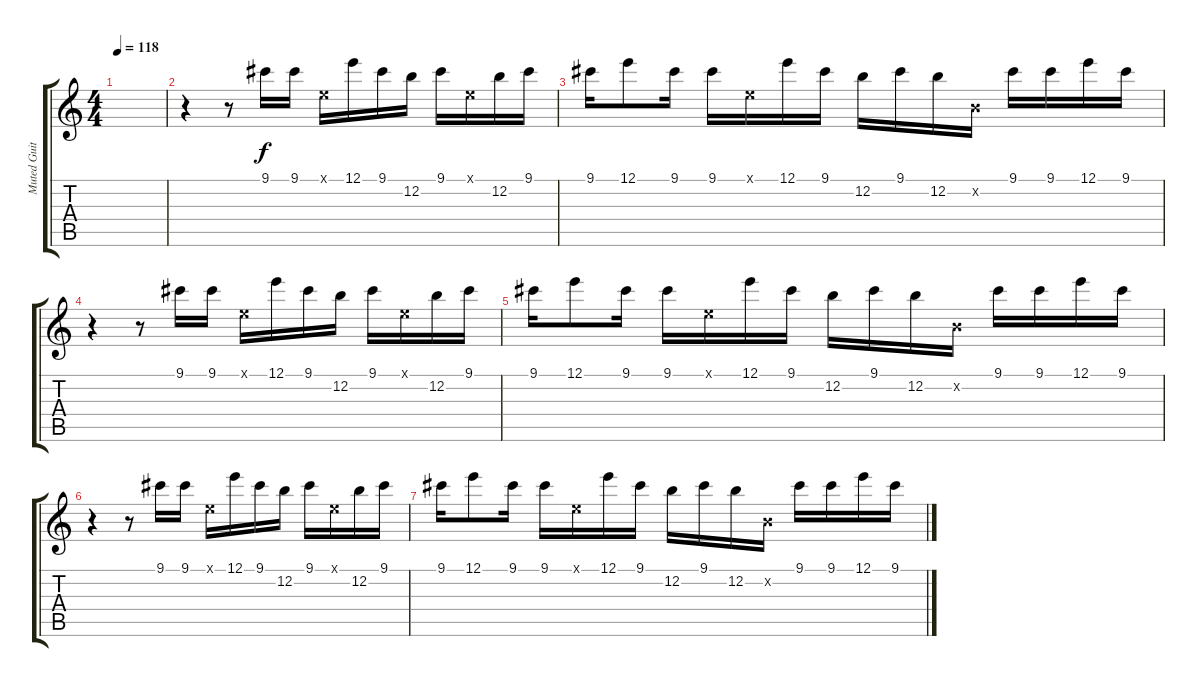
\track ("Muted Guitar" "Muted Guit") {instrument electricguitarmuted}
\staff {score tabs}
\tuning (E4 B3 G3 D3 A2 E2) {hide}
\ts (4 4)
\tempo 118
\clef g2
\ks c
|
r.4 r.8 9.1.16 9.1.16 0.1{x}.16 12.1.16 9.1.16 12.2.16 9.1.16 0.1{x}.16 12.2.16 9.1.16 |
9.1.16 12.1.8 9.1.16 9.1.16 0.1{x}.16 12.1.16 9.1.16 12.2.16 9.1.16 12.2.16 0.2{x}.16 9.1.16 9.1.16 12.1.16 9.1.16 |
r.4 r.8 9.1.16 9.1.16 0.1{x}.16 12.1.16 9.1.16 12.2.16 9.1.16 0.1{x}.16 12.2.16 9.1.16 |
9.1.16 12.1.8 9.1.16 9.1.16 0.1{x}.16 12.1.16 9.1.16 12.2.16 9.1.16 12.2.16 0.2{x}.16 9.1.16 9.1.16 12.1.16 9.1.16 |
r.4 r.8 9.1.16 9.1.16 0.1{x}.16 12.1.16 9.1.16 12.2.16 9.1.16 0.1{x}.16 12.2.16 9.1.16 |
9.1.16 12.1.8 9.1.16 9.1.16 0.1{x}.16 12.1.16 9.1.16 12.2.16 9.1.16 12.2.16 0.2{x}.16 9.1.16 9.1.16 12.1.16 9.1.16
